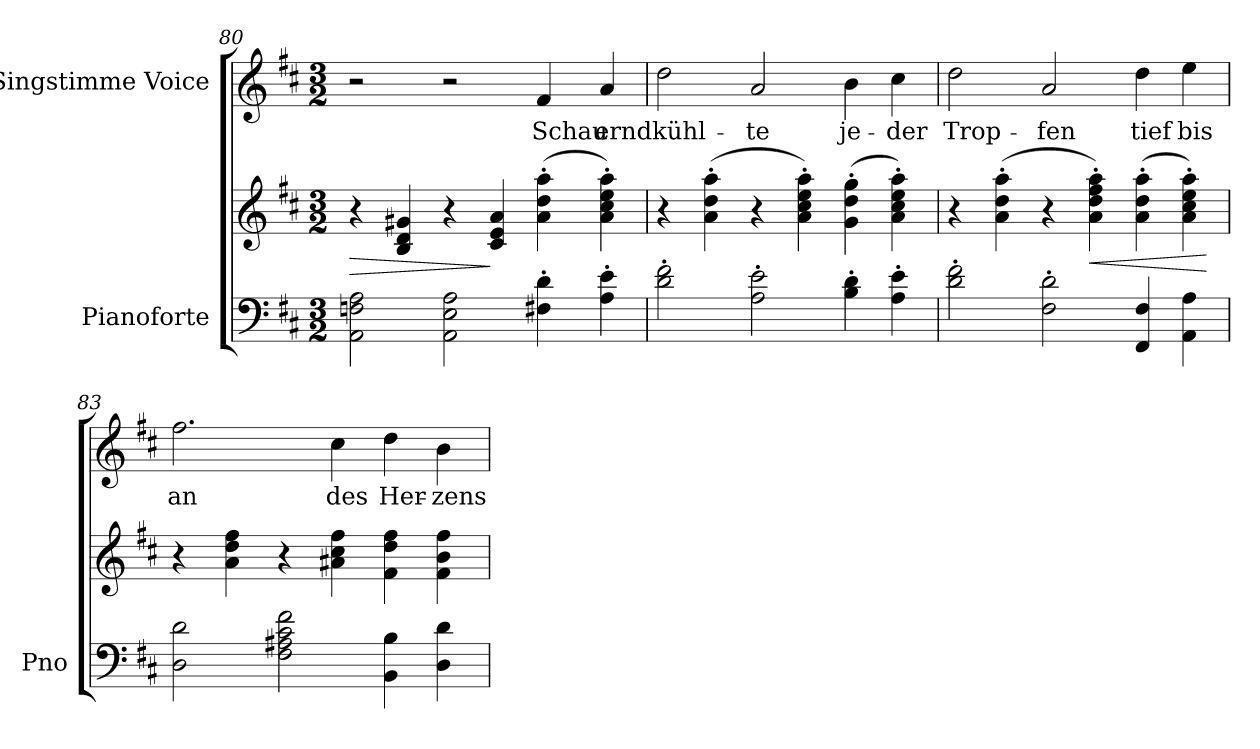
**kern	**kern	**dynam	**kern	**text
*part2	*part2	*part2	*part1	*part1
*staff3	*staff2	*staff2/3	*staff1	*staff1
*I"Pianoforte	*	*	*I"Singstimme Voice	*
*I'Pno	*	*	*	*
*clefF4	*clefG2	*	*clefG2	*
*k[f#c#]	*k[f#c#]	*	*k[f#c#]	*
*M3/2	*M3/2	*	*M3/2	*
=80	=80	=80	=80	=80
!	!	!LO:HP:b	!	!
2AA\ 2Fn\ 2A\	4r	>	2r	.
.	4B/ 4d/ 4g#X/	.	.	.
2AA\ 2E\ 2A\	4r	.	2r	.
.	4c#/ 4e/ 4a/	]	.	.
4F#X\' 4d\'	(4a\' 4dd\' 4aa\'	.	4f#/	Schau-
4A\' 4e\'	4a\' 4cc#\' 4ee\' 4aa\')	.	4a/	-ernd
=81	=81	=81	=81	=81
2d\' 2f#\'	4r	.	2dd\	kühl-
.	(4a\'> 4dd\'> 4aa\'>	.	.	.
2A\' 2e\'	4r	.	2a/	-te
.	4a\'> 4cc#\'> 4ee\'> 4aa\'>)	.	.	.
4B\' 4d\'	(4g\'> 4dd\'> 4gg\'>	.	4b\	je-
4A\' 4e\'	4a\'> 4cc#\'> 4ee\'> 4aa\'>)	.	4cc#\	-der
=82	=82	=82	=82	=82
2d\' 2f#\'	4r	.	2dd\	Trop-
.	(4a\'> 4dd\'> 4aa\'>	.	.	.
2F#\' 2d\'	4r	.	2a/	-fen
!	!	!LO:HP:b	!	!
.	4a\'> 4dd\'> 4ff#\'> 4aa\'>)	<	.	.
4FF#/ 4F#/	(4a\'> 4dd\'> 4aa\'>	.	4dd\	tief
4AA\ 4A\	4a\'> 4cc#\'> 4ee\'> 4aa\'>)	.	4ee\	bis
.	.	[	.	.
=83	=83	=83	=83	=83
2D\ 2d\	4r	.	2.ff#\	an
.	4a\ 4dd\ 4ff#\	.	.	.
2F#\ 2A#X\ 2c#\ 2f#\	4r	.	.	.
.	4a#X\ 4cc#\ 4ff#\	.	4cc#\	des
4BB\ 4B\	4f#\ 4dd\ 4ff#\	.	4dd\	Her-
4D\ 4d\	4f#\ 4b\ 4ff#\	.	4b\	-zens
=	=	=	=	=
*-	*-	*-	*-	*-
